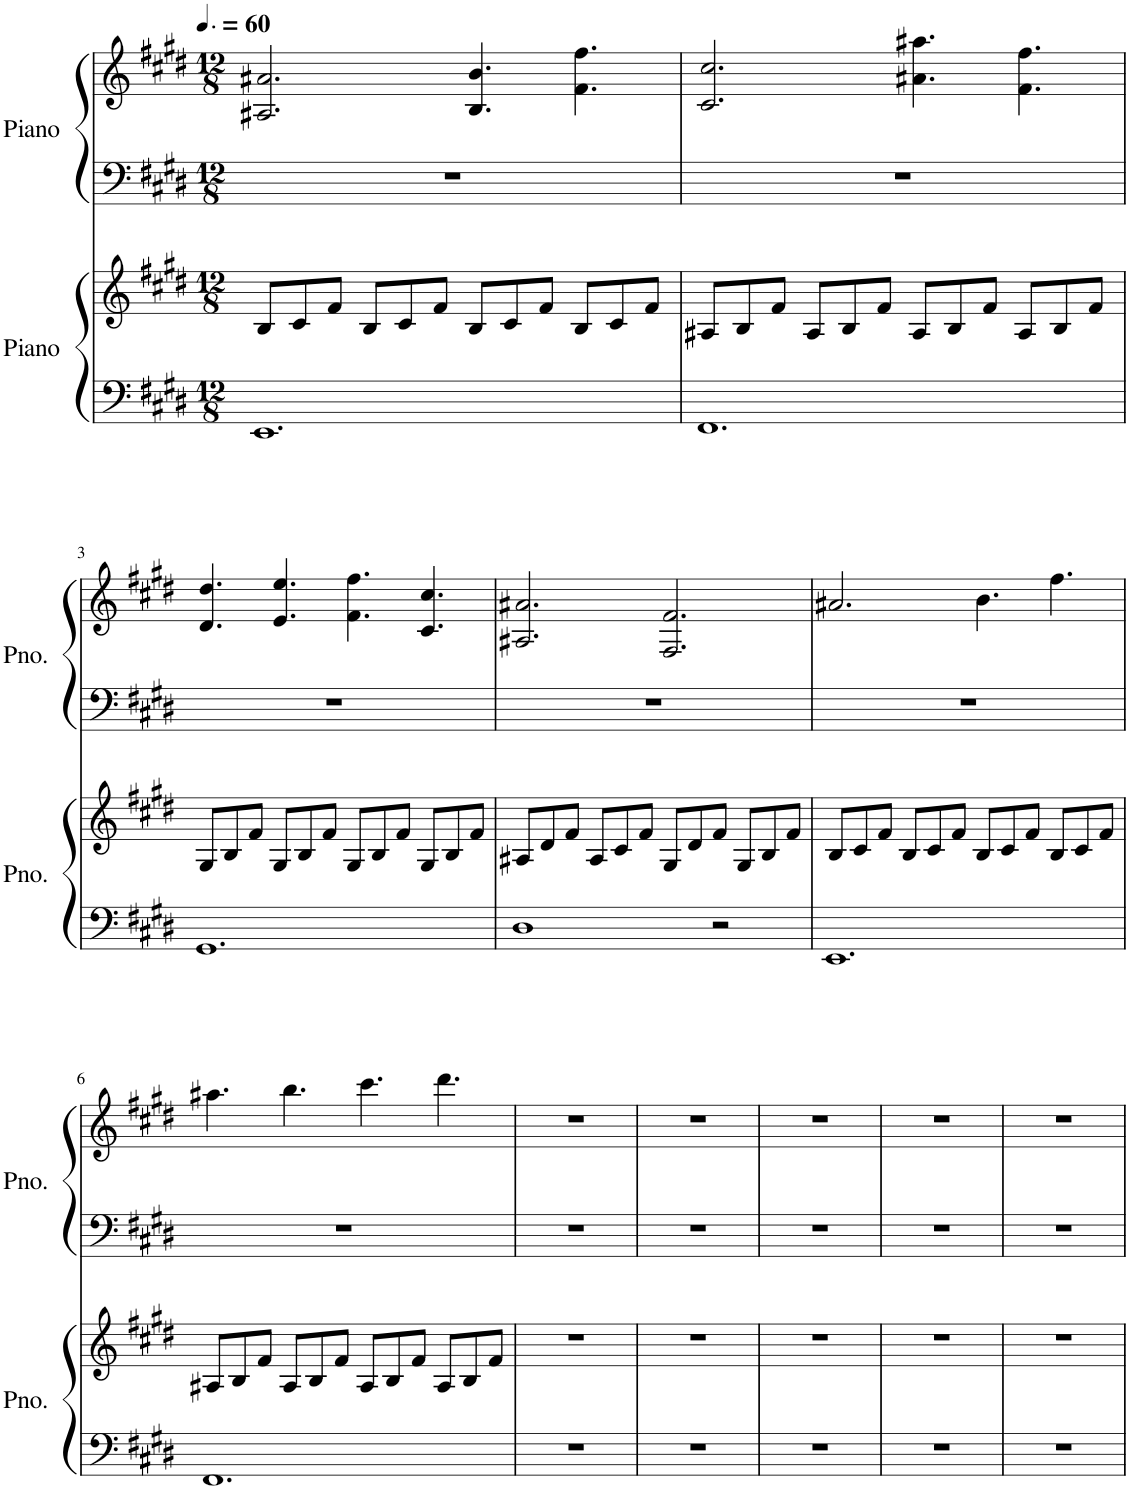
**kern	**kern	**kern	**kern
*part2	*part2	*part1	*part1
*staff4	*staff3	*staff2	*staff1
*I"Piano	*	*I"Piano	*
*I'Pno.	*	*I'Pno.	*
*clefF4	*clefG2	*clefF4	*clefG2
*k[f#c#g#d#]	*k[f#c#g#d#]	*k[f#c#g#d#]	*k[f#c#g#d#]
*M12/8	*M12/8	*M12/8	*M12/8
*MM90	*MM90	*MM90	*MM90
=1	=1	=1	=1
1.EE	8B/L	1.r	2.A#X/ 2.a#X/
.	8c#/	.	.
.	8f#/J	.	.
.	8B/L	.	.
.	8c#/	.	.
.	8f#/J	.	.
.	8B/L	.	4.B/ 4.b/
.	8c#/	.	.
.	8f#/J	.	.
.	8B/L	.	4.f#\ 4.ff#\
.	8c#/	.	.
.	8f#/J	.	.
=2	=2	=2	=2
1.FF#	8A#X/L	1.r	2.c#/ 2.cc#/
.	8B/	.	.
.	8f#/J	.	.
.	8A#/L	.	.
.	8B/	.	.
.	8f#/J	.	.
.	8A#/L	.	4.a#X\ 4.aa#X\
.	8B/	.	.
.	8f#/J	.	.
.	8A#/L	.	4.f#\ 4.ff#\
.	8B/	.	.
.	8f#/J	.	.
!!LO:LB:g=z
=3	=3	=3	=3
1.GG#	8G#/L	1.r	4.d#/ 4.dd#/
.	8B/	.	.
.	8f#/J	.	.
.	8G#/L	.	4.e/ 4.ee/
.	8B/	.	.
.	8f#/J	.	.
.	8G#/L	.	4.f#\ 4.ff#\
.	8B/	.	.
.	8f#/J	.	.
.	8G#/L	.	4.c#/ 4.cc#/
.	8B/	.	.
.	8f#/J	.	.
=4	=4	=4	=4
1D#	8A#X/L	1.r	2.A#X/ 2.a#X/
.	8d#/	.	.
.	8f#/J	.	.
.	8A#/L	.	.
.	8c#/	.	.
.	8f#/J	.	.
.	8G#/L	.	2.F#/ 2.f#/
.	8d#/	.	.
2r	8f#/J	.	.
.	8G#/L	.	.
.	8B/	.	.
.	8f#/J	.	.
=5	=5	=5	=5
1.EE	8B/L	1.r	2.a#X/
.	8c#/	.	.
.	8f#/J	.	.
.	8B/L	.	.
.	8c#/	.	.
.	8f#/J	.	.
.	8B/L	.	4.b\
.	8c#/	.	.
.	8f#/J	.	.
.	8B/L	.	4.ff#\
.	8c#/	.	.
.	8f#/J	.	.
!!LO:LB:g=z
=6	=6	=6	=6
1.FF#	8A#X/L	1.r	4.aa#X\
.	8B/	.	.
.	8f#/J	.	.
.	8A#/L	.	4.bb\
.	8B/	.	.
.	8f#/J	.	.
.	8A#/L	.	4.ccc#\
.	8B/	.	.
.	8f#/J	.	.
.	8A#/L	.	4.ddd#\
.	8B/	.	.
.	8f#/J	.	.
=7	=7	=7	=7
1.r	1.r	1.r	1.r
=8	=8	=8	=8
1.r	1.r	1.r	1.r
=9	=9	=9	=9
1.r	1.r	1.r	1.r
=10	=10	=10	=10
1.r	1.r	1.r	1.r
=11	=11	=11	=11
1.r	1.r	1.r	1.r
=	=	=	=
*-	*-	*-	*-
